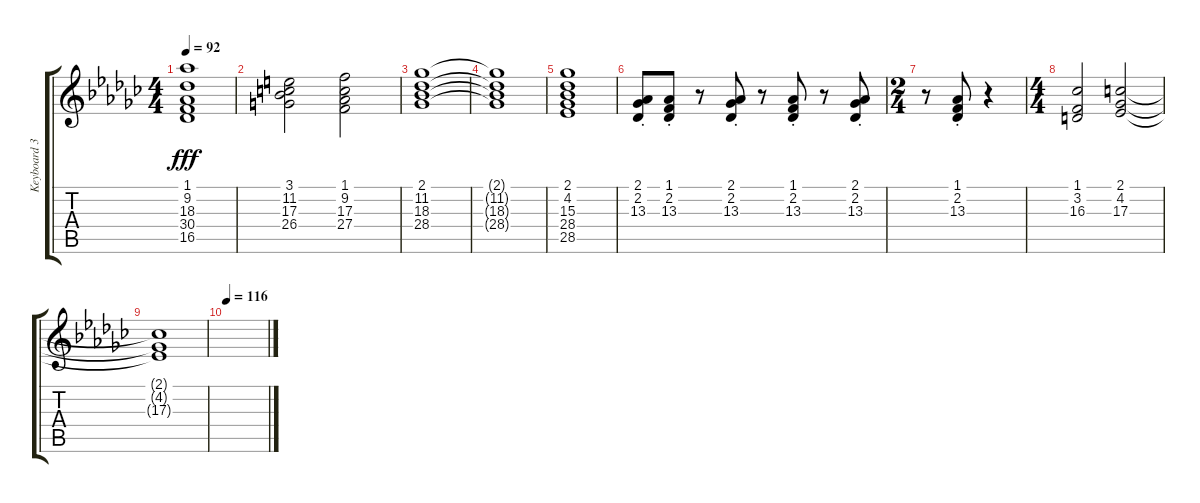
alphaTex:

\track ("Keyboard 3" "Keyboard 3") {instrument synthstrings1}
\staff {score tabs}
\tuning (E4 B3 G3 D3 A2 E2) {hide}
\ts (4 4)
\tempo 92
\clef g2
\ks gb
(1.1{t} 9.2{t} 18.3{t} 30.4{t} 16.5{t}).1{dy fff} |
(3.1 11.2 17.3 26.4).2 (1.1 9.2 17.3 27.4).2 |
(2.1 11.2 18.3 28.4).1 |
(2.1{t} 11.2{t} 18.3{t} 28.4{t}).1 |
(2.1 4.2 15.3 28.4 28.5).1 |
(2.1{st} 2.2 13.3).8 (1.1 2.2 13.3{st}).8 r.8 (2.1 2.2 13.3{st}).8 r.8 (1.1 2.2 13.3{st}).8 r.8 (2.1 2.2 13.3{st}).8 |
\ts (2 4)
r.8 (1.1 2.2 13.3{st}).8 r.4 |
\ts (4 4)
(1.1 3.2 16.3).2 (2.1 4.2 17.3).2 |
(2.1{t} 4.2{t} 17.3{t}).1 |
\tempo 116
